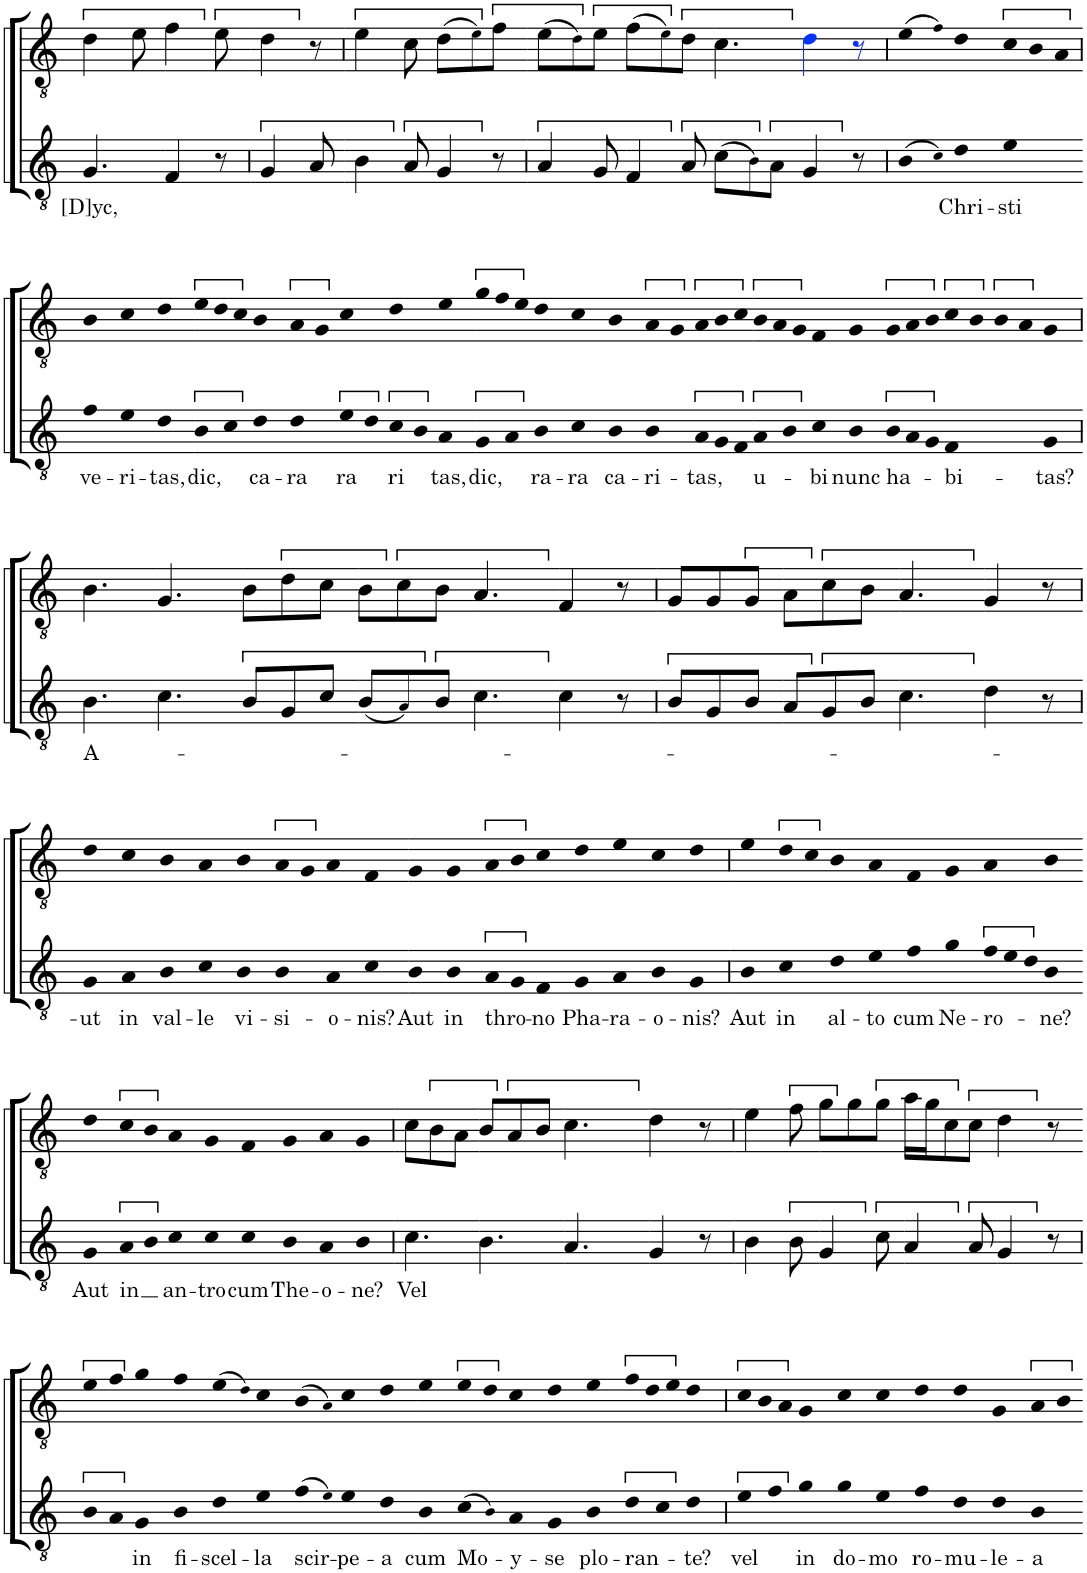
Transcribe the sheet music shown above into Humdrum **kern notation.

**kern	**text	**kern
*part2	*part2	*part1
*staff2	*staff2	*staff1
*I"Tenor 3	*	*I"Tenor 2
*clefGv2	*	*clefGv2
*k[]	*	*k[]
*M3/8	*	*M3/8
=1	=1	=1
!	!LO:LY:b	!
4.G/	[D]yc,	4d\
.	.	8e\
=2-	=2-	=2-
4F/	.	4f\
8r	.	8e\
=3-	=3-	=3-
4G/	.	4d\
8A/	.	8r
=4'	=4'	=4'
4B\	.	4e\
8A/	.	8c\
=5-	=5-	=5-
4G/	.	(8d\L
.	.	8e!\)
8r	.	8f\J
=6-	=6-	=6-
4A/	.	(8e\L
.	.	8d!\)
8G/	.	8e\J
=7-	=7-	=7-
4F/	.	(8f\L
.	.	8e!\)
8A/	.	8d\J
=8-	=8-	=8-
(8c\L	.	4.c\
8B!\)	.	.
8A\J	.	.
=9-	=9-	=9-
4G/	.	4di\
8r	.	8r
=10'	=10'	=10'
*M20/4	*	*M20/4
(8B	.	(8e
8c!)	.	8f!)
!	!LO:LY:b	!
4d	Chri-	4d
!	!LO:LY:b	!
*	*	*Xtuplet
4e	-sti	12c
.	.	12B
.	.	12A
!!LO:LB:g=z
=11'	=11'	=11'
!	!LO:LY:b	!
4f	ve-	4B
!	!LO:LY:b	!
4e	-ri-	4c
!	!LO:LY:b	!
4d	-tas,	4d
=12-	=12-	=12-
!	!LO:LY:b	!
8B	dic,	12e
.	.	12d
8c	.	.
.	.	12c
!	!LO:LY:b	!
4d	ca-	4B
!	!LO:LY:b	!
4d	-ra	8A
.	.	8G
!	!LO:LY:b	!
8e	ra	4c
8d	.	.
!	!LO:LY:b	!
8c	-ri	4d
8B	.	.
!	!LO:LY:b	!
4A	-tas,	4e
=13-	=13-	=13-
!	!LO:LY:b	!
8G	dic,	12g
.	.	12f
8A	.	.
.	.	12e
!	!LO:LY:b	!
4B	ra-	4d
!	!LO:LY:b	!
4c	-ra	4c
!	!LO:LY:b	!
4B	ca-	4B
!	!LO:LY:b	!
4B	-ri-	8A
.	.	8G
*Xtuplet	*	*
!	!LO:LY:b	!
12A	-tas,	12A
12G	.	12B
12F	.	12c
=14-	=14-	=14-
!	!LO:LY:b	!
8A	u-	12B
.	.	12A
8B	.	.
.	.	12G
!	!LO:LY:b	!
4c	-bi	4F
!	!LO:LY:b	!
4B	nunc	4G
!	!LO:LY:b	!
12B	ha-	12G
12A	.	12A
12G	.	12B
!	!LO:LY:b	!
4F	-bi-	8c
.	.	8B
4F	.	8B
.	.	8A
!	!LO:LY:b	!
4G	-tas?	4G
!!LO:LB:g=z
=15'	=15'	=15'
*M3/8	*	*M3/8
!	!LO:LY:b	!
4.B\	A-	4.B\
=16-	=16-	=16-
4.c\	.	4.G/
=17-	=17-	=17-
8B/L	.	8B\L
8G/	.	8d\
8c/J	.	8c\J
=18-	=18-	=18-
(8B/L	.	8B\L
8A!/)	.	8c\
8B/J	.	8B\J
=19-	=19-	=19-
4.c\	.	4.A/
=20-	=20-	=20-
4c\	.	4F/
8r	.	8r
=21'	=21'	=21'
8B/L	.	8G/L
8G/	.	8G/
8B/J	.	8G/J
=22-	=22-	=22-
8A/L	.	8A\L
8G/	.	8c\
8B/J	.	8B\J
=23-	=23-	=23-
4.c\	.	4.A/
=24-	=24-	=24-
4d\	.	4G/
8r	.	8r
!!LO:LB:g=z
=25'	=25'	=25'
*M20/4	*	*M20/4
!	!LO:LY:b	!
4G	-ut	4d
!	!LO:LY:b	!
4A	in	4c
!	!LO:LY:b	!
4B	val-	4B
!	!LO:LY:b	!
4c	-le	4A
!	!LO:LY:b	!
4B	vi-	4B
!	!LO:LY:b	!
4B	-si-	8A
.	.	8G
!	!LO:LY:b	!
4A	-o-	4A
!	!LO:LY:b	!
4c	-nis?	4F
=26-	=26-	=26-
!	!LO:LY:b	!
4B	Aut	4G
!	!LO:LY:b	!
4B	in	4G
!	!LO:LY:b	!
8A	thro-	8A
8G	.	8B
!	!LO:LY:b	!
4F	-no	4c
!	!LO:LY:b	!
4G	Pha-	4d
!	!LO:LY:b	!
4A	-ra-	4e
!	!LO:LY:b	!
4B	-o-	4c
!	!LO:LY:b	!
4G	-nis?	4d
=27'	=27'	=27'
!	!LO:LY:b	!
4B	Aut	4e
!	!LO:LY:b	!
4c	in	8d
.	.	8c
!	!LO:LY:b	!
4d	al-	4B
!	!LO:LY:b	!
4e	-to	4A
!	!LO:LY:b	!
4f	cum	4F
!	!LO:LY:b	!
4g	Ne-	4G
!	!LO:LY:b	!
12f	-ro-	4A
12e	.	.
12d	.	.
!	!LO:LY:b	!
4B	-ne?	4B
!!LO:LB:g=z
=28-	=28-	=28-
!	!LO:LY:b	!
4G	Aut	4d
!	!LO:LY:b	!
8A	in	8c
8B	.	8B
!	!LO:LY:b	!
4c	an-	4A
!	!LO:LY:b	!
4c	-tro	4G
!	!LO:LY:b	!
4c	cum	4F
!	!LO:LY:b	!
4B	The-	4G
!	!LO:LY:b	!
4A	-o-	4A
!	!LO:LY:b	!
4B	-ne?	4G
=29'	=29'	=29'
*M3/8	*	*M3/8
!	!LO:LY:b	!
4.c\	Vel	8c\L
.	.	8B\
.	.	8A\J
=30-	=30-	=30-
4.B\	.	8B/L
.	.	8A/
.	.	8B/J
=31-	=31-	=31-
4.A/	.	4.c\
=32-	=32-	=32-
4G/	.	4d\
8r	.	8r
=33'	=33'	=33'
4B\	.	4e\
8B\	.	8f\
=34-	=34-	=34-
4G/	.	8g\L
.	.	8g\
8c\	.	8g\J
=35-	=35-	=35-
4A/	.	16a\LL
.	.	16g\J
.	.	8c\
8A/	.	8c\J
=36-	=36-	=36-
4G/	.	4d\
8r	.	8r
!!LO:LB:g=z
=37-	=37-	=37-
*M20/4	*	*M20/4
8B	.	8e
8A	.	8f
!	!LO:LY:b	!
4G	in	4g
!	!LO:LY:b	!
4B	fi-	4f
!	!LO:LY:b	!
4d	-scel-	(8e
.	.	8d!)
!	!LO:LY:b	!
4e	-la	4c
!	!LO:LY:b	!
(8f	scir-	(8B
8e!)	.	8A!)
!	!LO:LY:b	!
4e	-pe-	4c
!	!LO:LY:b	!
4d	-a	4d
=38-	=38-	=38-
!	!LO:LY:b	!
4B	cum	4e
!	!LO:LY:b	!
(8c	Mo-	8e
8B!)	.	8d
!	!LO:LY:b	!
4A	-y-	4c
!	!LO:LY:b	!
4G	-se	4d
!	!LO:LY:b	!
4B	plo-	4e
!	!LO:LY:b	!
8d	-ran-	12f
.	.	12d
8c	.	.
.	.	12e
!	!LO:LY:b	!
4d	-te?	4d
=39'	=39'	=39'
!	!LO:LY:b	!
8e	vel	12c
.	.	12B
8f	.	.
.	.	12A
!	!LO:LY:b	!
4g	in	4G
!	!LO:LY:b	!
4g	do-	4c
!	!LO:LY:b	!
4e	-mo	4c
!	!LO:LY:b	!
4f	ro-	4d
!	!LO:LY:b	!
4d	-mu-	4d
!	!LO:LY:b	!
4d	-le-	4G
!	!LO:LY:b	!
4B	-a	8A
.	.	8B
=-	=-	=-
*-	*-	*-
